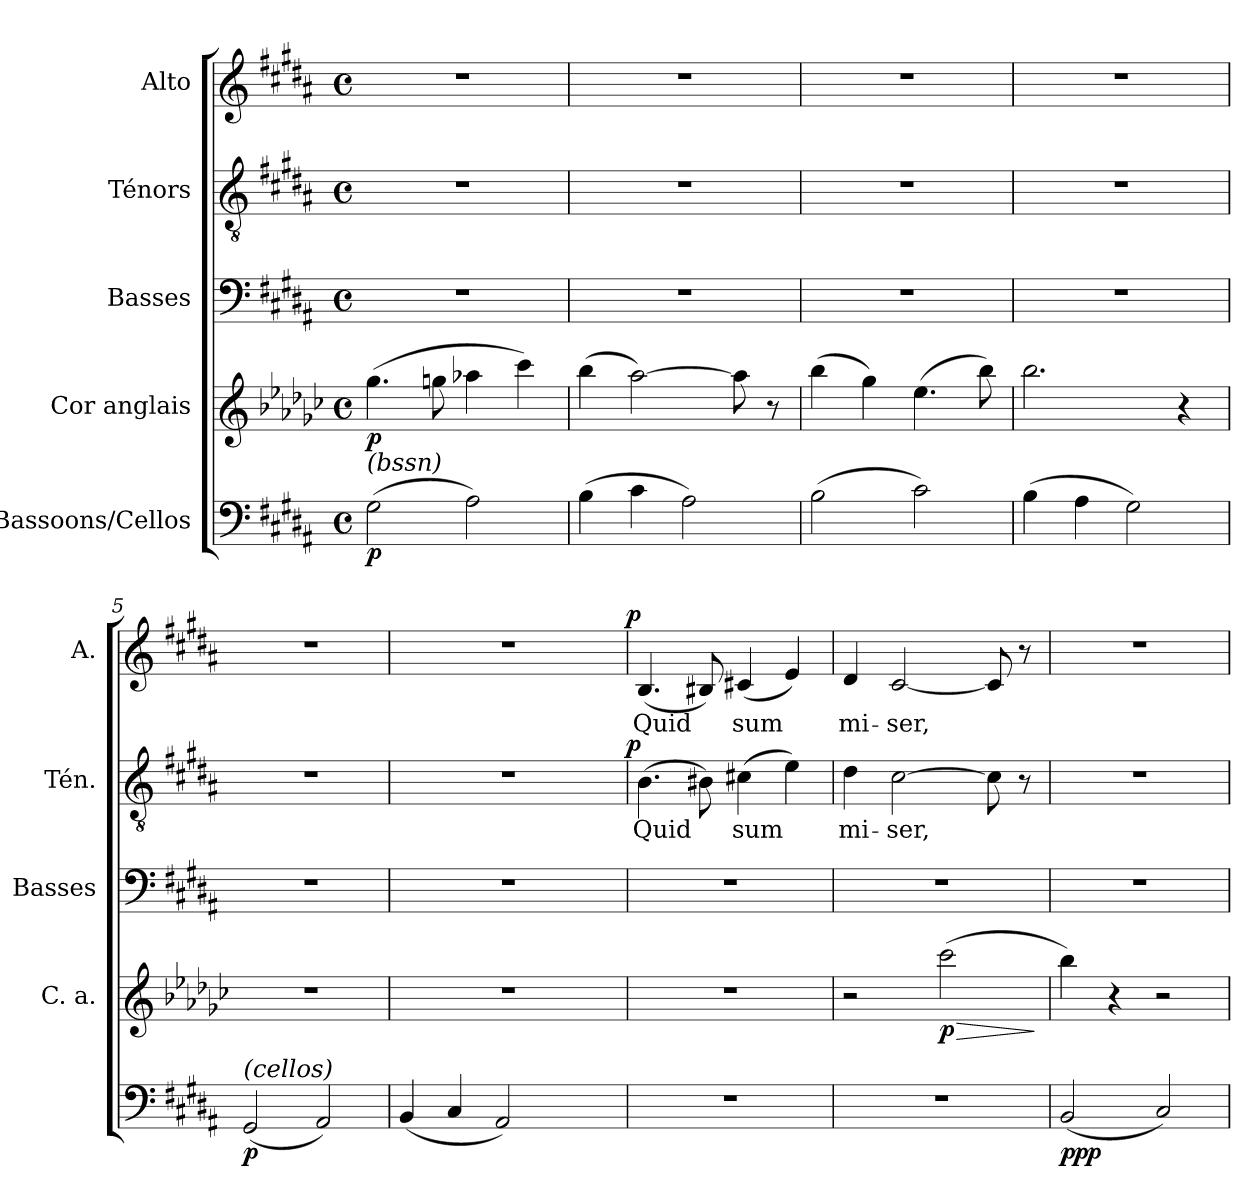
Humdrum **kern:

**kern	**dynam	**kern	**dynam	**kern	**kern	**text	**dynam	**kern	**text	**dynam
*part5	*part5	*part4	*part4	*part3	*part2	*part2	*part2	*part1	*part1	*part1
*staff5	*staff5	*staff4	*staff4	*staff3	*staff2	*staff2	*staff2	*staff1	*staff1	*staff1
*I"Bassoons/Cellos	*	*I"Cor anglais	*	*I"Basses	*I"Ténors	*	*	*I"Alto	*	*
*	*	*I'C. a.	*	*I'Basses	*I'Tén.	*	*	*I'A.	*	*
!!LO:PB:g=z
*clefF4	*	*clefG2	*	*clefF4	*clefGv2	*	*	*clefG2	*	*
*	*	*ITrd5c7	*	*	*ITrd7c12	*	*	*	*	*
*k[f#c#g#d#a#]	*	*k[f#c#g#d#a#]	*	*k[f#c#g#d#a#]	*k[f#c#g#d#a#]	*	*	*k[f#c#g#d#a#]	*	*
*B:	*	*B:	*	*B:	*B:	*	*	*B:	*	*
*M4/4	*	*M4/4	*	*M4/4	*M4/4	*	*	*M4/4	*	*
*met(c)	*	*met(c)	*	*met(c)	*met(c)	*	*	*met(c)	*	*
*MM80	*	*MM80	*	*MM80	*MM80	*	*	*MM80	*	*
=1	=1	=1	=1	=1	=1	=1	=1	=1	=1	=1
!LO:TX:a:i:t=(bssn)	!	!	!	!	!	!	!	!	!	!
(2G#i\	p	(4.bi\	p	1r	1r	.	.	1r	.	.
.	.	8b#Xi\	.	.	.	.	.	.	.	.
2A#i\)	.	4cc#Xi\	.	.	.	.	.	.	.	.
.	.	4eei\)	.	.	.	.	.	.	.	.
=2	=2	=2	=2	=2	=2	=2	=2	=2	=2	=2
(4Bi\	.	(4dd#i\	.	1r	1r	.	.	1r	.	.
4c#i\	.	[2cc#i\)	.	.	.	.	.	.	.	.
2A#i\)	.	.	.	.	.	.	.	.	.	.
.	.	8cc#i\]	.	.	.	.	.	.	.	.
.	.	8r	.	.	.	.	.	.	.	.
=3	=3	=3	=3	=3	=3	=3	=3	=3	=3	=3
(2Bi\	.	(4dd#i\	.	1r	1r	.	.	1r	.	.
.	.	4bi\)	.	.	.	.	.	.	.	.
2c#i\)	.	(4.g#i\	.	.	.	.	.	.	.	.
.	.	8dd#i\)	.	.	.	.	.	.	.	.
=4	=4	=4	=4	=4	=4	=4	=4	=4	=4	=4
(4Bi\	.	2.dd#i\	.	1r	1r	.	.	1r	.	.
4A#i\	.	.	.	.	.	.	.	.	.	.
2G#i\)	.	.	.	.	.	.	.	.	.	.
.	.	4r	.	.	.	.	.	.	.	.
=5	=5	=5	=5	=5	=5	=5	=5	=5	=5	=5
!LO:TX:a:i:t=(cellos)	!	!	!	!	!	!	!	!	!	!
(2GG#i/	p	1r	.	1r	1r	.	.	1r	.	.
2AA#i/)	.	.	.	.	.	.	.	.	.	.
!!LO:LB:g=z
=6	=6	=6	=6	=6	=6	=6	=6	=6	=6	=6
*	*	*	*	*	*^	*	*	*^	*	*
(4BBi/	.	1r	.	1r	1r	2ryy	.	.	1r	2ryy	.	.
4C#i/	.	.	.	.	.	.	.	.	.	.	.	.
2AA#i/)	.	.	.	.	.	4ryy	.	.	.	4ryy	.	.
.	.	.	.	.	.	8ryy	.	.	.	8ryy	.	.
.	.	.	.	.	.	16ryy	.	.	.	16ryy	.	.
.	.	.	.	.	.	32ryy	.	.	.	32ryy	.	.
.	.	.	.	.	.	64ryy	.	.	.	64ryy	.	.
.	.	.	.	.	.	128...ryy	.	.	.	128...ryy	.	.
.	.	.	.	.	.	1024ryy	.	p	.	1024ryy	.	p
*	*	*	*	*	*v	*v	*	*	*	*	*	*
*	*	*	*	*	*	*	*	*v	*v	*	*
=7	=7	=7	=7	=7	=7	=7	=7	=7	=7	=7
*	*	*	*	*	*^	*	*	*^	*	*
!	!	!	!	!	!	!	!LO:LY:b:color=#000000	!	!	!	!	!
*	*	*	*	*	*v	*v	*	*	*	*	*	*
*	*	*	*	*	*	*	*	*v	*v	*	*
*	*	*	*	*	*^	*	*	*^	*	*
!	!	!	!	!	!	!	!	!	!LO:TX:b:i:t=[What am I, a wretched one,]	!	!	!
!	!	!	!	!	!	!	!	!	!LO:TX:a:i:t=(With an expression of humilty and fear)	!	!	!
!	!	!	!	!	!	!	!	!	!LO:TX:a:t=Avec un sentiment d’humilité et de crainte.	!	!	!
!	!	!	!	!	!	!	!	!	!	!	!LO:LY:b:color=#000000	!
*	*	*	*	*	*v	*v	*	*	*	*	*	*
*	*	*	*	*	*	*	*	*v	*v	*	*
1r	.	1r	.	1r	(4.BBi\	Quid	.	(4.Bi/	Quid	.
.	.	.	.	.	8BB#Xi\)	.	.	8B#Xi/)	.	.
!	!	!	!	!	!	!LO:LY:b:color=#000000	!	!	!	!
!	!	!	!	!	!	!	!	!	!LO:LY:b:color=#000000	!
.	.	.	.	.	(4C#Xi\	sum	.	(4c#Xi/	sum	.
.	.	.	.	.	4Ei\)	.	.	4ei/)	.	.
=8	=8	=8	=8	=8	=8	=8	=8	=8	=8	=8
!	!	!	!	!	!	!LO:LY:b:color=#000000	!	!	!	!
!	!	!	!	!	!	!	!	!	!LO:LY:b:color=#000000	!
1r	.	2r	.	1r	4D#i\	mi-	.	4d#i/	mi-	.
!	!	!	!	!	!	!LO:LY:b:color=#000000	!	!	!	!
!	!	!	!	!	!	!	!	!	!LO:LY:b:color=#000000	!
.	.	.	.	.	[2C#i\	-ser,	.	[2c#i/	-ser,	.
!	!	!	!LO:HP:b	!	!	!	!	!	!	!
.	.	(2eei\	> p	.	.	.	.	.	.	.
.	.	.	.	.	8C#i\]	.	.	8c#i/]	.	.
.	.	.	.	.	8r	.	.	8r	.	.
.	.	.	]	.	.	.	.	.	.	.
=9	=9	=9	=9	=9	=9	=9	=9	=9	=9	=9
(2BBi/	ppp	4dd#i\)	.	1r	1r	.	.	1r	.	.
.	.	4r	.	.	.	.	.	.	.	.
2C#i/)	.	2r	.	.	.	.	.	.	.	.
=	=	=	=	=	=	=	=	=	=	=
*-	*-	*-	*-	*-	*-	*-	*-	*-	*-	*-
